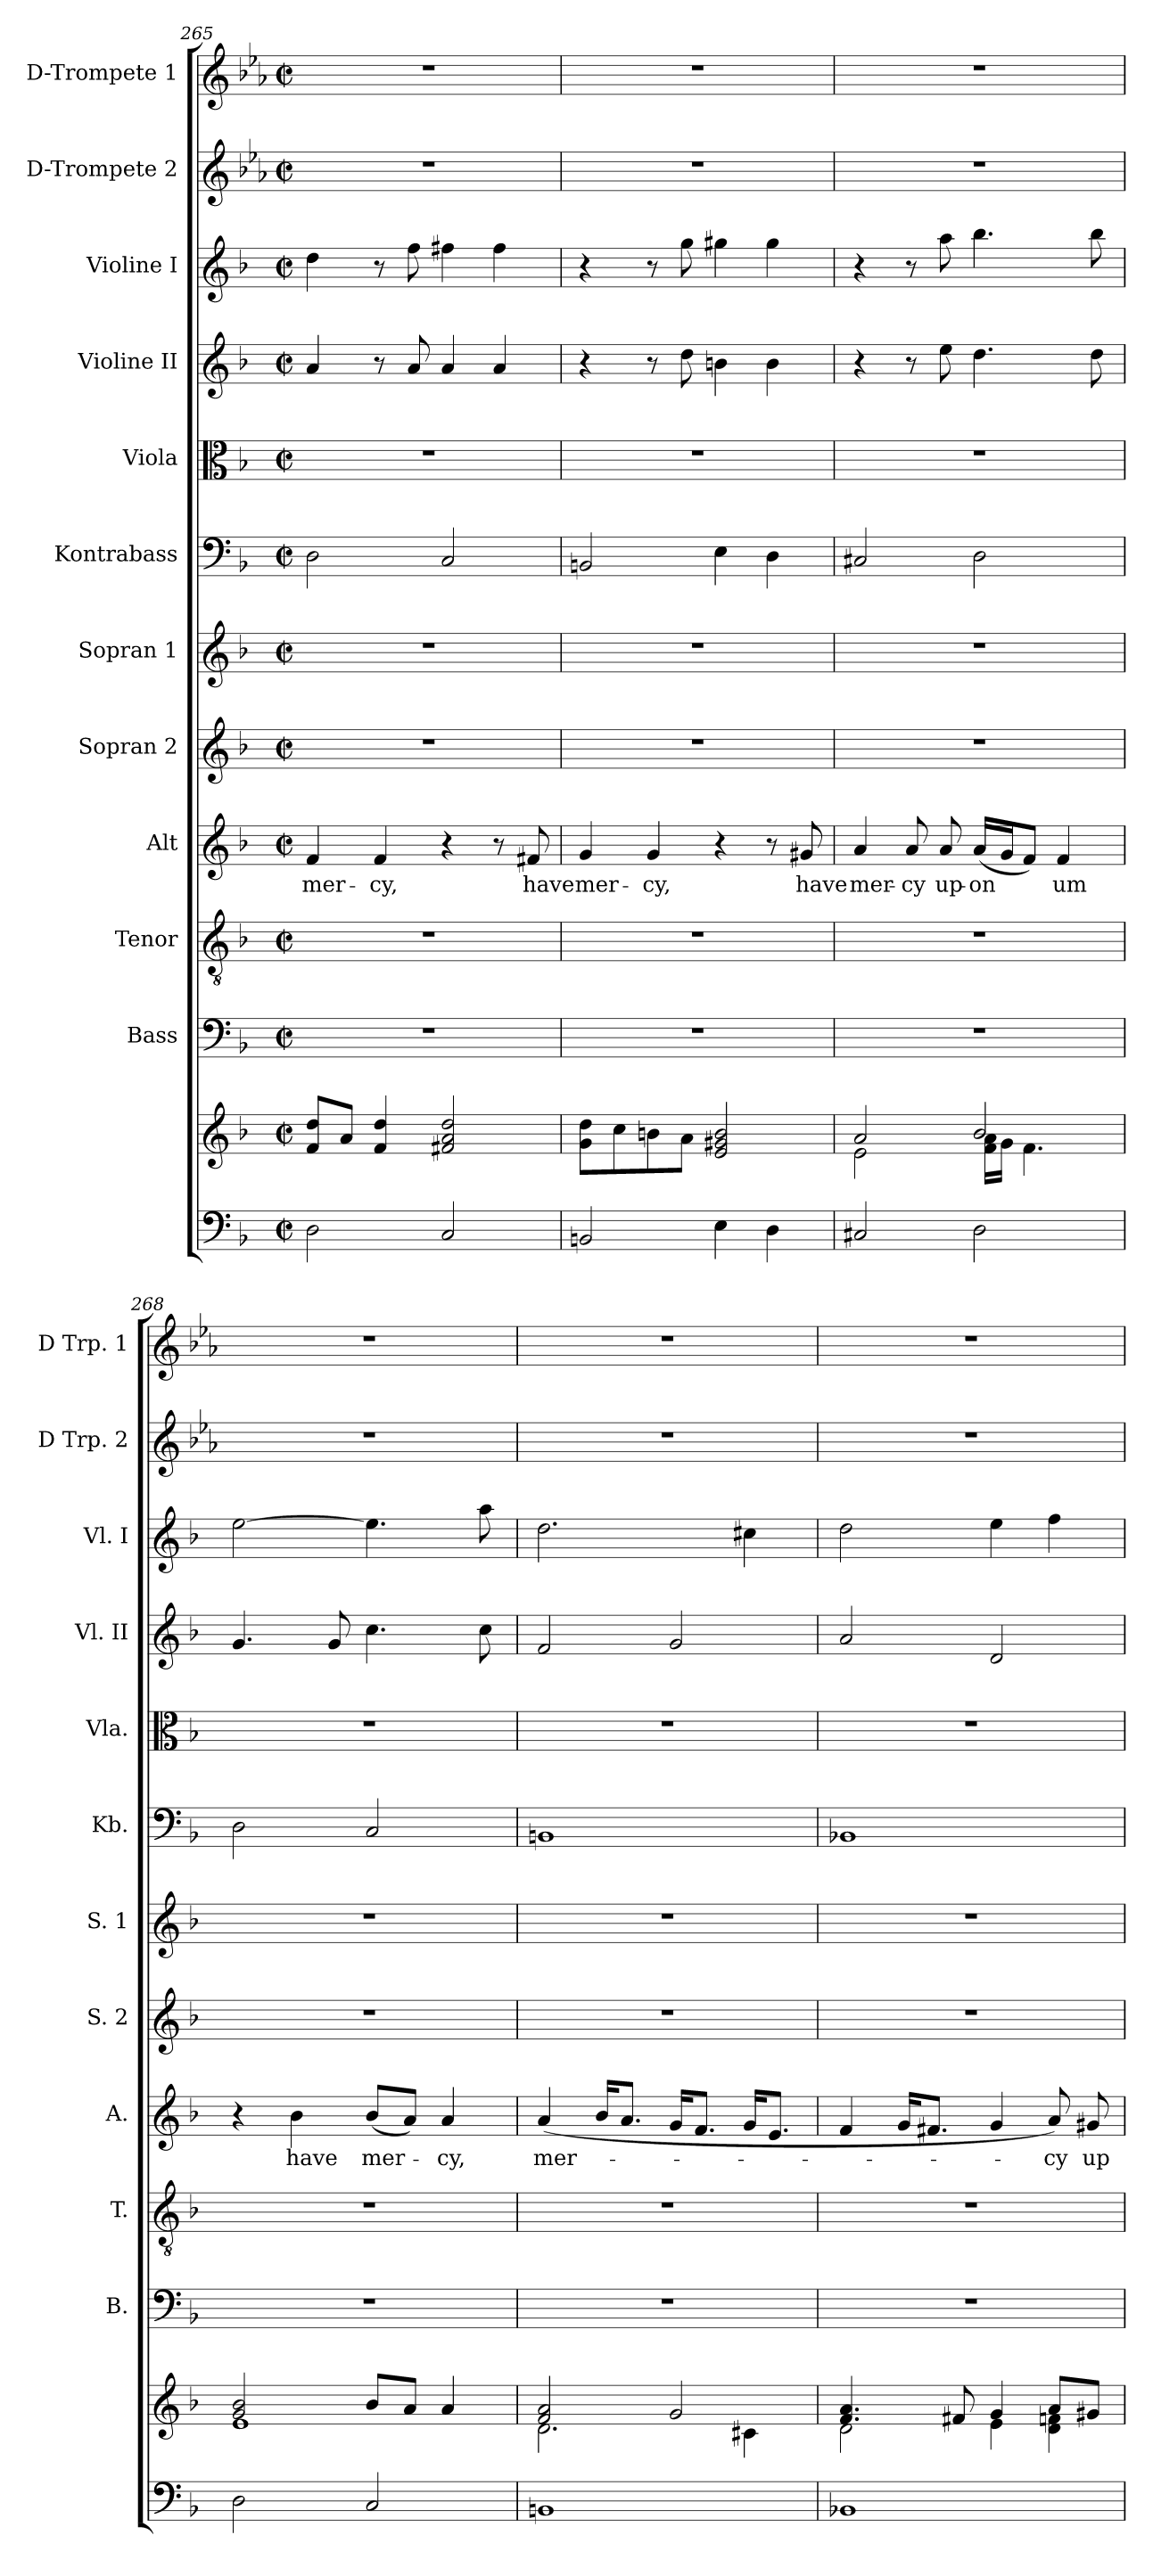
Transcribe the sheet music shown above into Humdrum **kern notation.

**kern	**kern	**kern	**kern	**kern	**text	**kern	**kern	**kern	**kern	**kern	**kern	**kern	**kern
*part12	*part12	*part11	*part10	*part9	*part9	*part8	*part7	*part6	*part5	*part4	*part3	*part2	*part1
*staff13	*staff12	*staff11	*staff10	*staff9	*staff9	*staff8	*staff7	*staff6	*staff5	*staff4	*staff3	*staff2	*staff1
*	*	*I"Bass	*I"Tenor	*I"Alt	*	*I"Sopran 2	*I"Sopran 1	*I"Kontrabass	*I"Viola	*I"Violine II	*I"Violine I	*I"D-Trompete 2	*I"D-Trompete 1
*	*	*I'B.	*I'T.	*I'A.	*	*I'S. 2	*I'S. 1	*I'Kb.	*I'Vla.	*I'Vl. II	*I'Vl. I	*I'D Trp. 2	*I'D Trp. 1
*clefF4	*clefG2	*clefF4	*clefGv2	*clefG2	*	*clefG2	*clefG2	*clefF4	*clefC3	*clefG2	*clefG2	*clefG2	*clefG2
*	*	*	*	*	*	*	*	*ITrd7c12	*	*	*	*ITrd-1c-2	*ITrd-1c-2
*k[b-]	*k[b-]	*k[b-]	*k[b-]	*k[b-]	*	*k[b-]	*k[b-]	*k[b-]	*k[b-]	*k[b-]	*k[b-]	*k[b-]	*k[b-]
*F:	*F:	*F:	*F:	*F:	*	*F:	*F:	*F:	*F:	*F:	*F:	*F:	*F:
*M2/2	*M2/2	*M2/2	*M2/2	*M2/2	*	*M2/2	*M2/2	*M2/2	*M2/2	*M2/2	*M2/2	*M2/2	*M2/2
*met(c|)	*met(c|)	*met(c|)	*met(c|)	*met(c|)	*	*met(c|)	*met(c|)	*met(c|)	*met(c|)	*met(c|)	*met(c|)	*met(c|)	*met(c|)
=265	=265	=265	=265	=265	=265	=265	=265	=265	=265	=265	=265	=265	=265
!	!	!	!	!	!LO:LY:b	!	!	!	!	!	!	!	!
2D\	8f/ 8dd/L	1r	1r	4f/	mer-	1r	1r	2DD\	1r	4a/	4dd\	1r	1r
.	8a/J	.	.	.	.	.	.	.	.	.	.	.	.
!	!	!	!	!	!LO:LY:b	!	!	!	!	!	!	!	!
.	4f/ 4dd/	.	.	4f/	-cy,	.	.	.	.	8r	8r	.	.
.	.	.	.	.	.	.	.	.	.	8a/	8ff\	.	.
2C/	2f#X/ 2a/ 2dd/	.	.	4r	.	.	.	2CC/	.	4a/	4ff#X\	.	.
.	.	.	.	8r	.	.	.	.	.	4a/	4ff#\	.	.
!	!	!	!	!	!LO:LY:b	!	!	!	!	!	!	!	!
.	.	.	.	8f#X/	have	.	.	.	.	.	.	.	.
=266	=266	=266	=266	=266	=266	=266	=266	=266	=266	=266	=266	=266	=266
!	!	!	!	!	!LO:LY:b	!	!	!	!	!	!	!	!
2BBn/	8g\ 8dd\L	1r	1r	4g/	mer-	1r	1r	2BBBn/	1r	4r	4r	1r	1r
.	8cc\	.	.	.	.	.	.	.	.	.	.	.	.
!	!	!	!	!	!LO:LY:b	!	!	!	!	!	!	!	!
.	8bn\	.	.	4g/	-cy,	.	.	.	.	8r	8r	.	.
.	8a\J	.	.	.	.	.	.	.	.	8dd\	8gg\	.	.
4E\	2e/ 2g#X/ 2b/	.	.	4r	.	.	.	4EE\	.	4bn\	4gg#X\	.	.
4D\	.	.	.	8r	.	.	.	4DD\	.	4b\	4gg#\	.	.
!	!	!	!	!	!LO:LY:b	!	!	!	!	!	!	!	!
.	.	.	.	8g#X/	have	.	.	.	.	.	.	.	.
=267	=267	=267	=267	=267	=267	=267	=267	=267	=267	=267	=267	=267	=267
*	*^	*	*	*	*	*	*	*	*	*	*	*	*
!	!	!	!	!	!	!LO:LY:b	!	!	!	!	!	!	!	!
2C#X/	2a/	2e\	1r	1r	4a/	mer-	1r	1r	2CC#X/	1r	4r	4r	1r	1r
!	!	!	!	!	!	!LO:LY:b	!	!	!	!	!	!	!	!
.	.	.	.	.	8a/	-cy	.	.	.	.	8r	8r	.	.
!	!	!	!	!	!	!LO:LY:b	!	!	!	!	!	!	!	!
.	.	.	.	.	8a/	up-	.	.	.	.	8ee\	8aa\	.	.
!	!	!	!	!	!	!LO:LY:b	!	!	!	!	!	!	!	!
2D\	2b-/	16f\ 16a\LL	.	.	(<16a/LL	-on	.	.	2DD\	.	4.dd\	4.bb-\	.	.
.	.	16g\JJ	.	.	16g/J	.	.	.	.	.	.	.	.	.
.	.	4.f\	.	.	8f/J)	.	.	.	.	.	.	.	.	.
!	!	!	!	!	!	!LO:LY:b	!	!	!	!	!	!	!	!
.	.	.	.	.	4f/	um	.	.	.	.	.	.	.	.
.	.	.	.	.	.	.	.	.	.	.	8dd\	8bb-\	.	.
=268	=268	=268	=268	=268	=268	=268	=268	=268	=268	=268	=268	=268	=268	=268
2D\	2g/ 2b-/	1e	1r	1r	4r	.	1r	1r	2DD\	1r	4.g/	[2ee\	1r	1r
!	!	!	!	!	!	!LO:LY:b	!	!	!	!	!	!	!	!
.	.	.	.	.	4b-\	have	.	.	.	.	.	.	.	.
.	.	.	.	.	.	.	.	.	.	.	8g/	.	.	.
!	!	!	!	!	!	!LO:LY:b	!	!	!	!	!	!	!	!
2C/	8b-/L	.	.	.	(<8b-/L	mer-	.	.	2CC/	.	4.cc\	4.ee\]	.	.
.	8a/J	.	.	.	8a/J)	.	.	.	.	.	.	.	.	.
!	!	!	!	!	!	!LO:LY:b	!	!	!	!	!	!	!	!
.	4a/	.	.	.	4a/	-cy,	.	.	.	.	.	.	.	.
.	.	.	.	.	.	.	.	.	.	.	8cc\	8aa\	.	.
!!LO:PB:g=z
=269	=269	=269	=269	=269	=269	=269	=269	=269	=269	=269	=269	=269	=269	=269
!	!	!	!	!	!	!LO:LY:b	!	!	!	!	!	!	!	!
1BBn	2f/ 2a/	2.d\	1r	1r	(<4a/	mer-	1r	1r	1BBBn	1r	2f/	2.dd\	1r	1r
.	.	.	.	.	16b-/KL	.	.	.	.	.	.	.	.	.
.	.	.	.	.	8.a/J	.	.	.	.	.	.	.	.	.
.	2g/	.	.	.	16g/KL	.	.	.	.	.	2g/	.	.	.
.	.	.	.	.	8.f/J	.	.	.	.	.	.	.	.	.
.	.	4c#X\	.	.	16g/KL	.	.	.	.	.	.	4cc#X\	.	.
.	.	.	.	.	8.e/J	.	.	.	.	.	.	.	.	.
=270	=270	=270	=270	=270	=270	=270	=270	=270	=270	=270	=270	=270	=270	=270
1BB-X	4.f/ 4.a/	2d\	1r	1r	4f/	.	1r	1r	1BBB-X	1r	2a/	2dd\	1r	1r
.	.	.	.	.	16g/KL	.	.	.	.	.	.	.	.	.
.	.	.	.	.	8.f#X/J	.	.	.	.	.	.	.	.	.
.	8f#X/	.	.	.	.	.	.	.	.	.	.	.	.	.
.	4g/	4e\	.	.	4g/	.	.	.	.	.	2d/	4ee\	.	.
!	!	!	!	!	!	!LO:LY:b	!	!	!	!	!	!	!	!
.	8a/L	4d\ 4f\	.	.	8a/)	-cy	.	.	.	.	.	4ff\	.	.
!	!	!	!	!	!	!LO:LY:b	!	!	!	!	!	!	!	!
.	8g#X/J	.	.	.	8g#X/	up-	.	.	.	.	.	.	.	.
*	*v	*v	*	*	*	*	*	*	*	*	*	*	*	*
=	=	=	=	=	=	=	=	=	=	=	=	=	=
*-	*-	*-	*-	*-	*-	*-	*-	*-	*-	*-	*-	*-	*-
